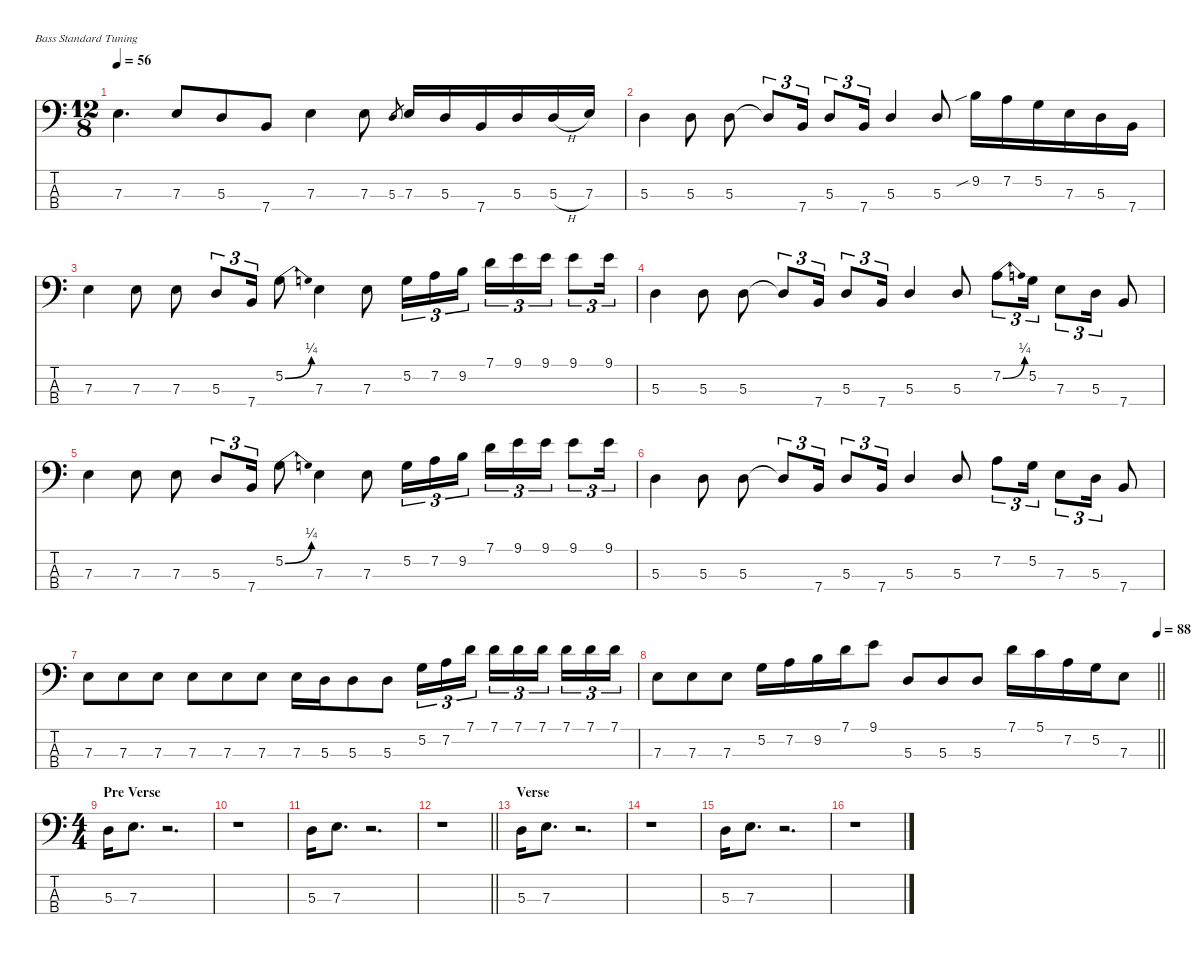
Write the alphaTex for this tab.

\defaultSystemsLayout 4
\hideDynamics
\bracketExtendMode nobrackets
\singleTrackTrackNamePolicy hidden
\multiTrackTrackNamePolicy hidden
\firstSystemTrackNameMode fullname
\firstSystemTrackNameOrientation horizontal
\otherSystemsTrackNameOrientation horizontal
\track ("Bass" "el.bs.") {instrument electricbassfinger}
\staff {score tabs}
\tuning (G2 D2 A1 E1)
\ts (12 8)
\beaming (8 3 3 3 3)
\tempo 56
\clef f4
\ks c
7.3.4{d dy f instrument electricbassfinger beam Down} 7.3.8{beam Up} 5.3.8{beam Up} 7.4.8{beam Up} 7.3.4{beam Down} 7.3.8{beam Down} 5.3.8{gr dy mf beam Up} 7.3.16{dy f beam Up} 5.3.16{beam Up} 7.4.16{beam Up} 5.3.16{beam Up} 5.3{h}.16{beam Up} 7.3.16{beam Up} |
5.3.4{beam Down} 5.3.8{beam Down} 5.3.8{beam Down} 5.3{t}.8{tu (3 2) beam Up} 7.4.16{tu (3 2) beam Up} 5.3.8{tu (3 2) beam Up} 7.4.16{tu (3 2) beam Up} 5.3.4{beam Up} 5.3.8{beam Up} 9.2{sib}.16{beam Down} 7.2.16{beam Down} 5.2.16{beam Down} 7.3.16{beam Down} 5.3.16{beam Down} 7.4.16{beam Down} |
7.3.4{beam Down} 7.3.8{beam Down} 7.3.8{beam Down} 5.3.8{tu (3 2) beam Up} 7.4.16{tu (3 2) beam Up} 5.2{be (bend 0 0 15 1)}.8{beam Down} 7.3.4{beam Down} 7.3.8{beam Down} 5.2.16{tu (3 2) beam Down} 7.2.16{tu (3 2) beam Down} 9.2.16{tu (3 2) beam Down} 7.1.16{tu (3 2) beam Down} 9.1.16{tu (3 2) beam Down} 9.1.16{tu (3 2) beam Down} 9.1.8{tu (3 2) beam Down} 9.1.16{tu (3 2) beam Down} |
5.3.4{beam Down} 5.3.8{beam Down} 5.3.8{beam Down} 5.3{t}.8{tu (3 2) beam Up} 7.4.16{tu (3 2) beam Up} 5.3.8{tu (3 2) beam Up} 7.4.16{tu (3 2) beam Up} 5.3.4{beam Up} 5.3.8{beam Up} 7.2{be (bend 0 0 15 1)}.8{tu (3 2) beam Down} 5.2.16{tu (3 2) beam Down} 7.3.8{tu (3 2) beam Down} 5.3.16{tu (3 2) beam Down} 7.4.8{beam Up} |
7.3.4{beam Down} 7.3.8{beam Down} 7.3.8{beam Down} 5.3.8{tu (3 2) beam Up} 7.4.16{tu (3 2) beam Up} 5.2{be (bend 0 0 15 1)}.8{beam Down} 7.3.4{beam Down} 7.3.8{beam Down} 5.2.16{tu (3 2) beam Down} 7.2.16{tu (3 2) beam Down} 9.2.16{tu (3 2) beam Down} 7.1.16{tu (3 2) beam Down} 9.1.16{tu (3 2) beam Down} 9.1.16{tu (3 2) beam Down} 9.1.8{tu (3 2) beam Down} 9.1.16{tu (3 2) beam Down} |
5.3.4{beam Down} 5.3.8{beam Down} 5.3.8{beam Down} 5.3{t}.8{tu (3 2) beam Up} 7.4.16{tu (3 2) beam Up} 5.3.8{tu (3 2) beam Up} 7.4.16{tu (3 2) beam Up} 5.3.4{beam Up} 5.3.8{beam Up} 7.2.8{tu (3 2) beam Down} 5.2.16{tu (3 2) beam Down} 7.3.8{tu (3 2) beam Down} 5.3.16{tu (3 2) beam Down} 7.4.8{beam Up} |
7.3.8{beam Down} 7.3.8{beam Down} 7.3.8{beam Down} 7.3.8{beam Down} 7.3.8{beam Down} 7.3.8{beam Down} 7.3.16{beam Down} 5.3.16{beam Down} 5.3.8{beam Down} 5.3.8{beam Down} 5.2.16{tu (3 2) beam Down} 7.2.16{tu (3 2) beam Down} 7.1.16{tu (3 2) beam Down} 7.1.16{tu (3 2) beam Down} 7.1.16{tu (3 2) beam Down} 7.1.16{tu (3 2) beam Down} 7.1.16{tu (3 2) beam Down} 7.1.16{tu (3 2) beam Down} 7.1.16{tu (3 2) beam Down} |
\tempo (88 1)
\barLineRight lightlight
7.3.8{beam Down} 7.3.8{beam Down} 7.3.8{beam Down} 5.2.16{beam Down} 7.2.16{beam Down} 9.2.16{beam Down} 7.1.16{beam Down} 9.1.8{beam Down} 5.3.8{beam Up} 5.3.8{beam Up} 5.3.8{beam Up} 7.1.16{beam Down} 5.1.16{beam Down} 7.2.16{beam Down} 5.2.16{beam Down} 7.3.8{beam Down} |
\ts (4 4)
\beaming (8 2 2 2 2)
\section ("" "Pre Verse")
5.3.16{dy fff beam Down} 7.3.8{d beam Down} r.2{d beam Down} |
r.1{beam Down} |
5.3.16{beam Down} 7.3.8{d beam Down} r.2{d beam Down} |
\barLineRight lightlight
r.1{beam Down} |
\section ("" "Verse")
5.3.16{beam Down} 7.3.8{d beam Down} r.2{d beam Down} |
r.1{beam Down} |
5.3.16{beam Down} 7.3.8{d beam Down} r.2{d beam Down} |
r.1{beam Down}
